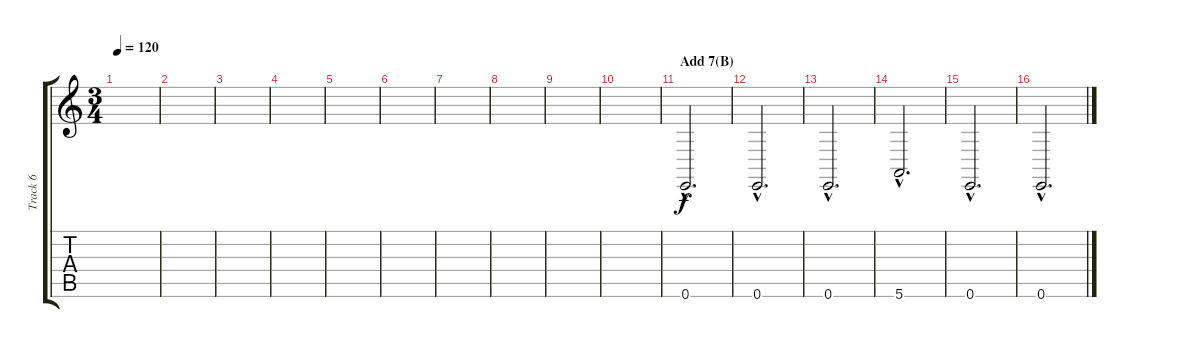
\track ("Track 6" "Track 6") {instrument musicbox}
\staff {score tabs}
\tuning (E4 B3 G3 D3 A2 E2) {hide}
\ts (3 4)
\tempo 120
\clef g2
\ks c
|
|
|
|
|
|
|
|
|
|
\section ("" "Add 7(B)")
0.6{hac}.2{d instrument contrabass} |
0.6{hac}.2{d} |
0.6{hac}.2{d} |
5.6{hac}.2{d} |
0.6{hac}.2{d} |
0.6{hac}.2{d}
